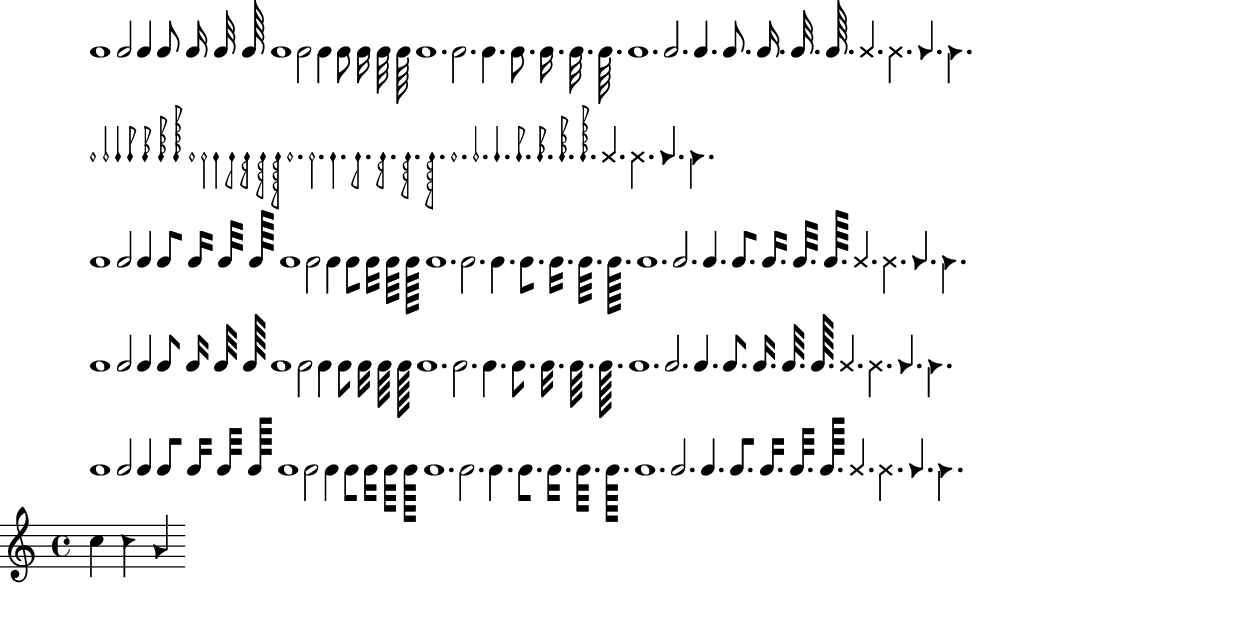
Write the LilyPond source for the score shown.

%% Generated by lilypond-book
%% Options: [exampleindent=10.16\mm,indent=0\mm,line-width=160\mm]
\include "lilypond-book-preamble.ly"


% ****************************************************************
% Start cut-&-pastable-section
% ****************************************************************

#(ly:set-option 'eps-box-padding 3.000000)



\paper {
  indent = 0\mm
  line-width = 160\mm
  % offset the left padding, also add 1mm as lilypond creates cropped
  % images with a little space on the right
  line-width = #(- line-width (* mm  3.000000) (* mm 1))
}

\layout {
  
}




% ****************************************************************
% ly snippet:
% ****************************************************************
\sourcefilename "/lilypond-2.23.82/input/regression/markup-note.ly"
\sourcefileline 0
\header {

  texidoc = "The note markup function may be used to make metronome
 markings. It works for a variety of flag, dot and duration settings."
}
\version "2.21.0"

mrkp =
\markup {
   \note {1} #UP
   \note {2} #UP
   \note {4} #UP
   \note {8} #UP
   \note {16} #UP
   \note {32} #UP
   \note {64} #UP

   \note {1} #DOWN
   \note {2} #DOWN
   \note {4} #DOWN
   \note {8} #DOWN
   \note {16} #DOWN
   \note {32} #DOWN
   \note {64} #DOWN

   \note {1.} #DOWN
   \note {2.} #DOWN
   \note {4.} #DOWN
   \note {8.} #DOWN
   \note {16.} #DOWN
   \note {32.} #DOWN
   \note {64.} #DOWN

   \note {1.} #UP
   \note {2.} #UP
   \note {4.} #UP
   \note {8.} #UP
   \note {16.} #UP
   \note {32.} #UP
   \note {64.} #UP

   \override #'(style . cross)
   { \note-by-number #2 #1 #UP
     \note-by-number #2 #1 #DOWN
   }
   \override #'(style . triangle)
   { \note-by-number #2 #1 #UP
     \note-by-number #2 #1 #DOWN
   }
}

\score {
  \relative
  {
    c''4^\markup {
            \column {
                    \mrkp
                    \override #'(style . mensural) \mrkp
                    \override #'(flag-style . modern-straight-flag) \mrkp
                    \override #'(flag-style . old-straight-flag) \mrkp
                    \override #'(flag-style . flat-flag) \mrkp
            }
    }
    \override NoteHead.style = #'triangle
    c4 a
  }
  \layout {
    \context {
      \Score
      \override PaperColumn.keep-inside-line = ##f
    }
  }
}



% ****************************************************************
% end ly snippet
% ****************************************************************
